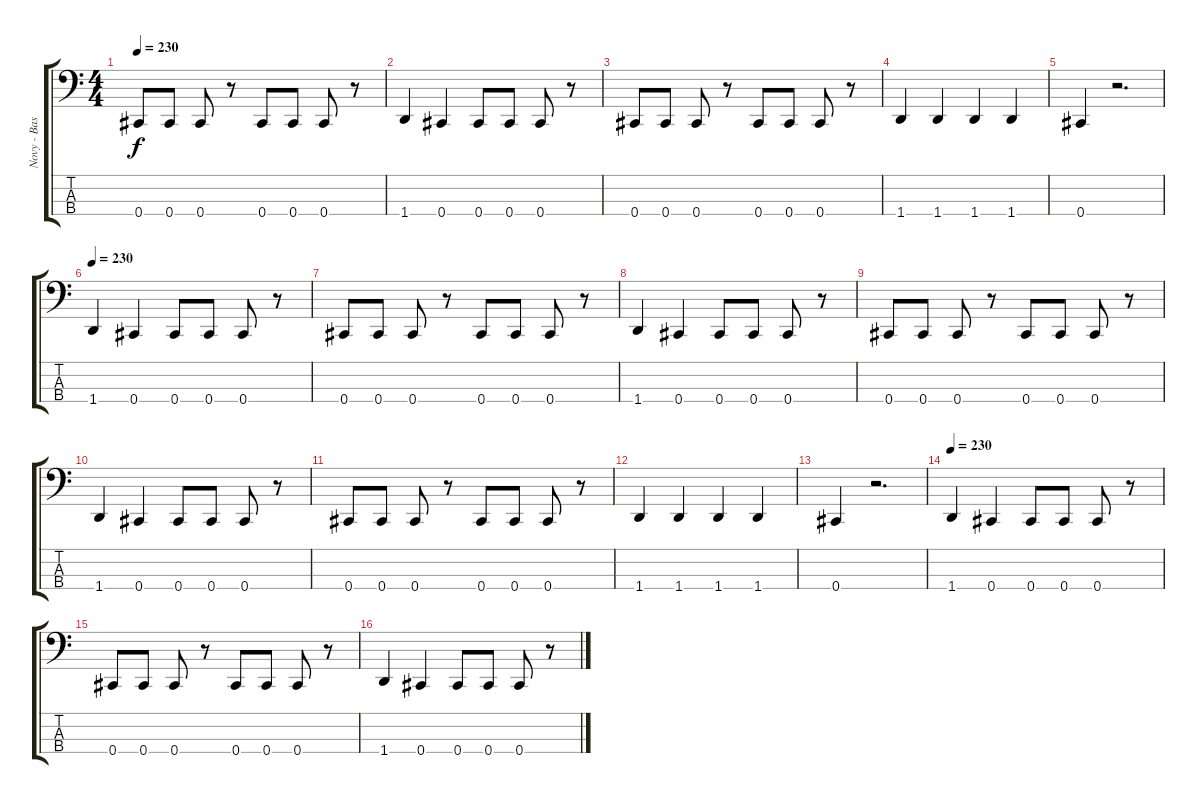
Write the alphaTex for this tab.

\track ("Novy - Bass" "Novy - Bas") {instrument electricbassfinger}
\staff {score tabs}
\tuning (E2 B1 Gb1 Db1) {hide}
\ts (4 4)
\tempo 230
\clef f4
\ks c
0.4.8{dy f} 0.4.8 0.4.8 r.8 0.4.8 0.4.8 0.4.8 r.8 |
1.4.4 0.4.4 0.4.8 0.4.8 0.4.8 r.8 |
0.4.8 0.4.8 0.4.8 r.8 0.4.8 0.4.8 0.4.8 r.8 |
1.4.4 1.4.4 1.4.4 1.4.4 |
0.4.4 r.2{d} |
\tempo 230
1.4.4 0.4.4 0.4.8 0.4.8 0.4.8 r.8 |
0.4.8 0.4.8 0.4.8 r.8 0.4.8 0.4.8 0.4.8 r.8 |
1.4.4 0.4.4 0.4.8 0.4.8 0.4.8 r.8 |
0.4.8 0.4.8 0.4.8 r.8 0.4.8 0.4.8 0.4.8 r.8 |
1.4.4 0.4.4 0.4.8 0.4.8 0.4.8 r.8 |
0.4.8 0.4.8 0.4.8 r.8 0.4.8 0.4.8 0.4.8 r.8 |
1.4.4 1.4.4 1.4.4 1.4.4 |
0.4.4 r.2{d} |
\tempo 230
1.4.4 0.4.4 0.4.8 0.4.8 0.4.8 r.8 |
0.4.8 0.4.8 0.4.8 r.8 0.4.8 0.4.8 0.4.8 r.8 |
1.4.4 0.4.4 0.4.8 0.4.8 0.4.8 r.8
